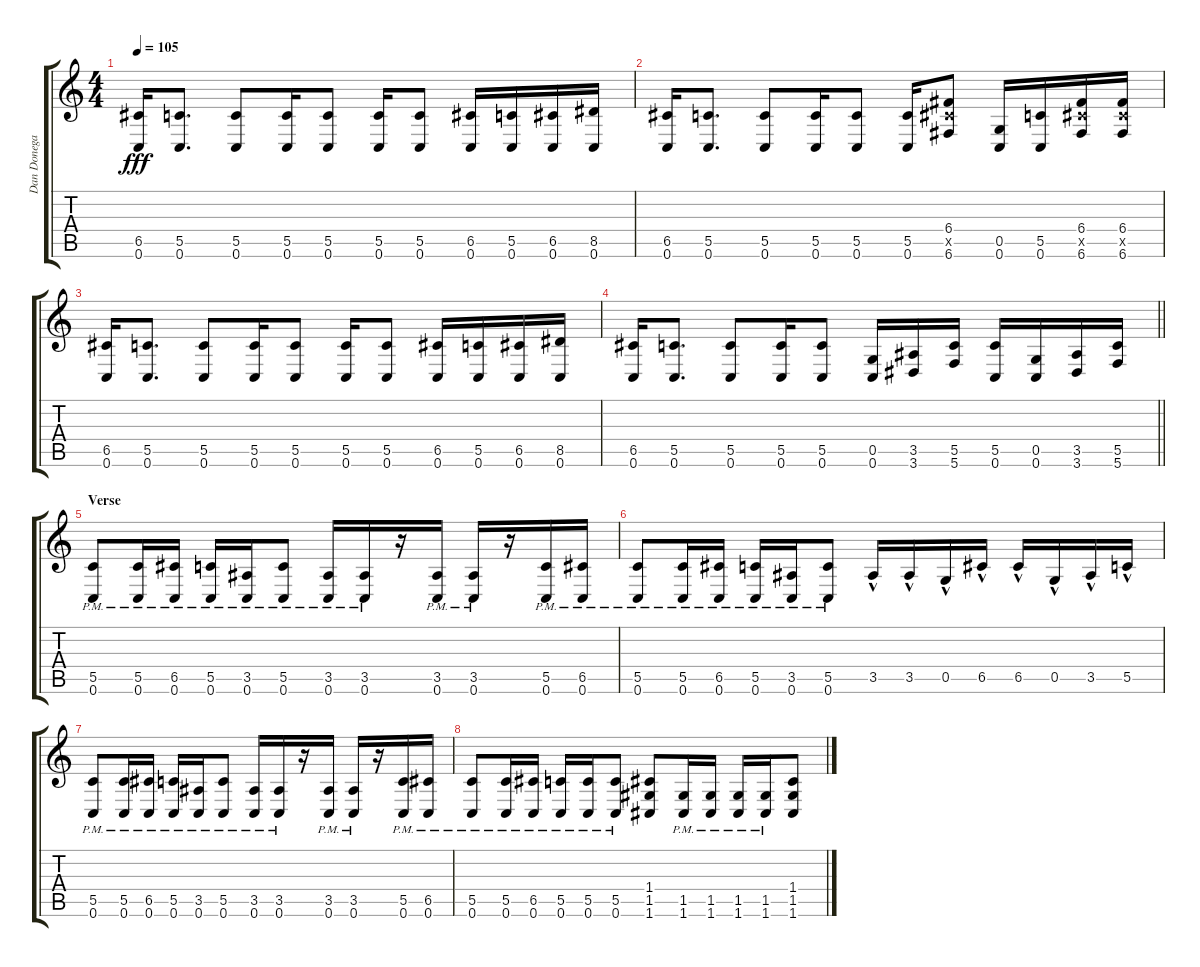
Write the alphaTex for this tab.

\track ("Dan Donegan (Guitar)" "Dan Donega") {instrument distortionguitar}
\staff {score tabs}
\tuning (D4 A3 F3 C3 G2 C2) {hide}
\ts (4 4)
\tempo 105
\clef g2
\ks c
(6.5 0.6).16{dy fff} (5.5 0.6).8{d} (5.5 0.6).8 (5.5 0.6).16 (5.5 0.6).8 (5.5 0.6).16 (5.5 0.6).8 (6.5 0.6).16 (5.5 0.6).16 (6.5 0.6).16 (8.5 0.6).16 |
(6.5 0.6).16 (5.5 0.6).8{d} (5.5 0.6).8 (5.5 0.6).16 (5.5 0.6).8 (5.5 0.6).16 (6.4 6.5{x} 6.6).8 (0.5 0.6).16 (5.5 0.6).16 (6.4 6.5{x} 6.6).16 (6.4 6.5{x} 6.6).16 |
(6.5 0.6).16 (5.5 0.6).8{d} (5.5 0.6).8 (5.5 0.6).16 (5.5 0.6).8 (5.5 0.6).16 (5.5 0.6).8 (6.5 0.6).16 (5.5 0.6).16 (6.5 0.6).16 (8.5 0.6).16 |
\barLineRight lightlight
(6.5 0.6).16 (5.5 0.6).8{d} (5.5 0.6).8 (5.5 0.6).16 (5.5 0.6).8 (0.5 0.6).16 (3.5 3.6).16 (5.5 5.6).16 (5.5 0.6).16 (0.5 0.6).16 (3.5 3.6).16 (5.5 5.6).16 |
\section ("" "Verse")
(5.5{pm} 0.6{pm}).8 (5.5{pm} 0.6{pm}).16 (6.5{pm} 0.6{pm}).16 (5.5{pm} 0.6{pm}).16 (3.5{pm} 0.6{pm}).16 (5.5{pm} 0.6{pm}).8 (3.5{pm} 0.6{pm}).16 (3.5{pm} 0.6{pm}).16 r.16 (3.5{pm} 0.6{pm}).16 (3.5{pm} 0.6{pm}).16 r.16 (5.5{pm} 0.6{pm}).16 (6.5{pm} 0.6{pm}).16 |
(5.5{pm} 0.6{pm}).8 (5.5{pm} 0.6{pm}).16 (6.5{pm} 0.6{pm}).16 (5.5{pm} 0.6{pm}).16 (3.5{pm} 0.6{pm}).16 (5.5{pm} 0.6{pm}).8 3.5{hac}.16 3.5{hac}.16 0.5{hac}.16 6.5{hac}.16 6.5{hac}.16 0.5{hac}.16 3.5{hac}.16 5.5{hac}.16 |
(5.5{pm} 0.6{pm}).8 (5.5{pm} 0.6{pm}).16 (6.5{pm} 0.6{pm}).16 (5.5{pm} 0.6{pm}).16 (3.5{pm} 0.6{pm}).16 (5.5{pm} 0.6{pm}).8 (3.5{pm} 0.6{pm}).16 (3.5{pm} 0.6{pm}).16 r.16 (3.5{pm} 0.6{pm}).16 (3.5{pm} 0.6{pm}).16 r.16 (5.5{pm} 0.6{pm}).16 (6.5{pm} 0.6{pm}).16 |
(5.5{pm} 0.6{pm}).8 (5.5{pm} 0.6{pm}).16 (6.5{pm} 0.6{pm}).16 (5.5{pm} 0.6{pm}).16 (5.5{pm} 0.6{pm}).16 (5.5{pm} 0.6{pm}).8 (1.4 1.5 1.6).8 (1.5{pm} 1.6{pm}).16 (1.5{pm} 1.6{pm}).16 (1.5{pm} 1.6{pm}).16 (1.5{pm} 1.6{pm}).16 (1.4 1.5 1.6).8
